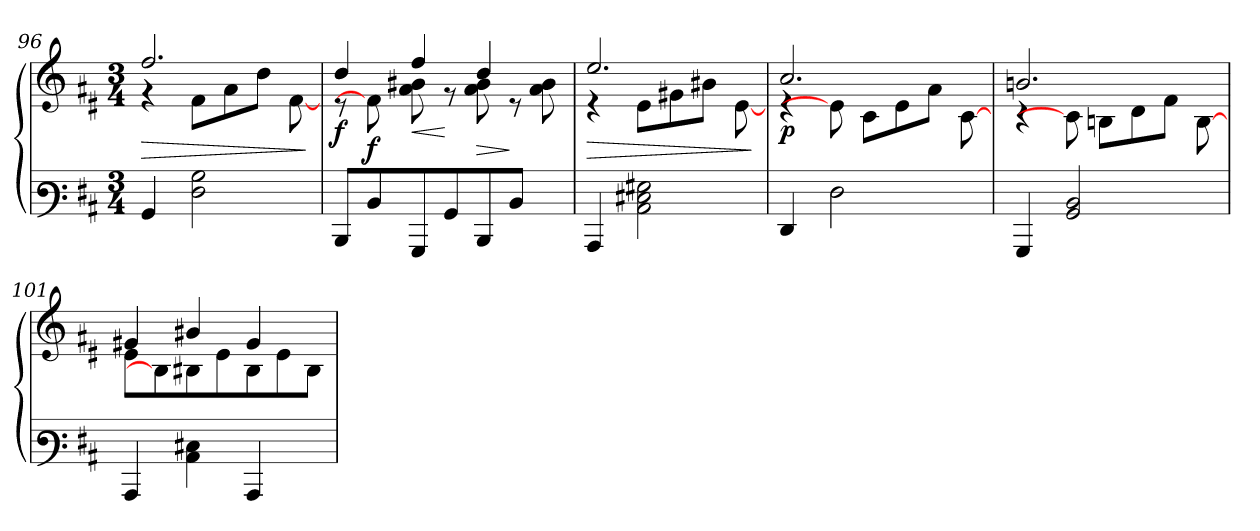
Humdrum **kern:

**kern	**kern	**dynam
*part1	*part1	*part1
*staff2	*staff1	*staff1/2
*clefF3	*clefG3	*
*k[f#c#]	*k[f#c#]	*
*M3/4	*M3/4	*
=96	=96	=96
!	!	!LO:HP:b
*	*^	*
4BB/	2.dd/	4re	>
2F#\ 2B\	.	8d\L	.
.	.	8f#\	.
.	.	8b\J	.
.	.	[8d\	.
*	*v	*v	*
.	.	]
=97	=97	=97
*	*^	*
!	!	!	!LO:DY:b
8DD/L	4b/	8rc	f
!	!	!	!LO:DY:b
8D/	.	8d\]	f
!	!	!	!LO:HP:b
8BBB/	4dd/	8f#\ 8g#X\	<
8BB/	.	8re	[
!	!	!	!LO:HP:b
8DD/	4b/	8f#\ 8g#\	>
8D/J	.	8rc	]
8ryy	8ryy	8f#\ 8g#\	.
=98	=98	=98	=98
!	!	!	!LO:HP:b
4CC#/	2.cc#/	4rc	>
2C#\ 2E#X\ 2G#X\	.	8c#\L	.
.	.	8e#X\	.
.	.	8g#X\J	.
.	.	[8c#\	.
*	*v	*v	*
.	.	]
=99	=99	=99
*	*^	*
!	!	!	!LO:DY:b
4FF#/	2.a/	4rB	p
2F#\	.	8c#\]	.
.	.	8A\L	.
.	.	8c#\	.
.	.	8f#\J	.
8ryy	8ryy	[8A\	.
!!LO:LB:g=z	!!
=100	=100	=100	=100
4BBB/	2.gn/	4rA	.
2BB/ 2D/	.	8A\]	.
.	.	8Gn\L	.
.	.	8B\	.
.	.	8d\J	.
8ryy	8ryy	[8G\	.
=101	=101	=101	=101
4CC#/	4e#X/	8c#\L	.
.	.	8G\]	.
4C#\ 4E#X\	4g#X/	8G#X\	.
.	.	8c#\	.
4CC#/	4e#/	8G#\	.
.	.	8c#\	.
8ryy	8ryy	8G#\J	.
*	*v	*v	*
=	=	=
*-	*-	*-
